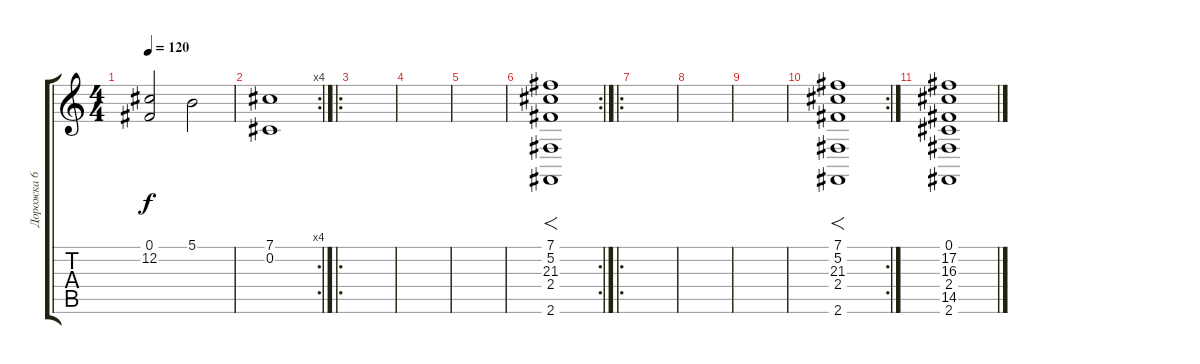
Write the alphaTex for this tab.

\track ("Дорожка 6" "Дорожка 6") {instrument synthstrings1}
\staff {score tabs}
\tuning (Gb4 Db4 A3 E3 B2 E2) {hide}
\ts (4 4)
\tempo 120
\clef g2
\ks c
(0.1 12.2).2{dy f} 5.1.2 |
\rc 4
(7.1 0.2).1 |
\ro
|
|
|
\rc 2
(7.1 5.2 21.3 2.4 2.6).1{f} |
\ro
|
|
|
\rc 2
(7.1 5.2 21.3 2.4 2.6).1{f} |
(0.1 17.2 16.3 2.4 14.5 2.6).1
